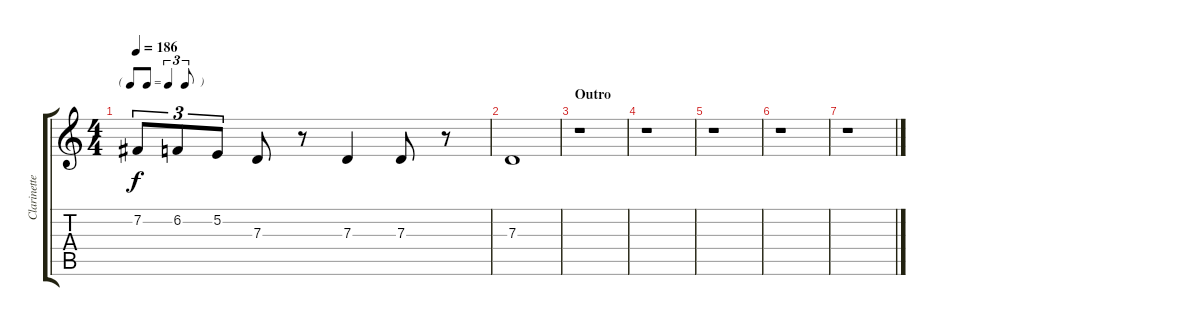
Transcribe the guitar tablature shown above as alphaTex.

\track ("Clarinette" "Clarinette") {instrument clarinet}
\staff {score tabs}
\tuning (E4 B3 G3 D3 A2 E2) {hide}
\ts (4 4)
\tf triplet8th
\tempo 186
\clef g2
\ks c
7.2.8{tu (3 2) dy f} 6.2.8{tu (3 2)} 5.2.8{tu (3 2)} 7.3.8 r.8 7.3.4 7.3.8 r.8 |
7.3.1 |
\section ("" "Outro")
r.1 |
r.1 |
r.1 |
r.1 |
r.1
